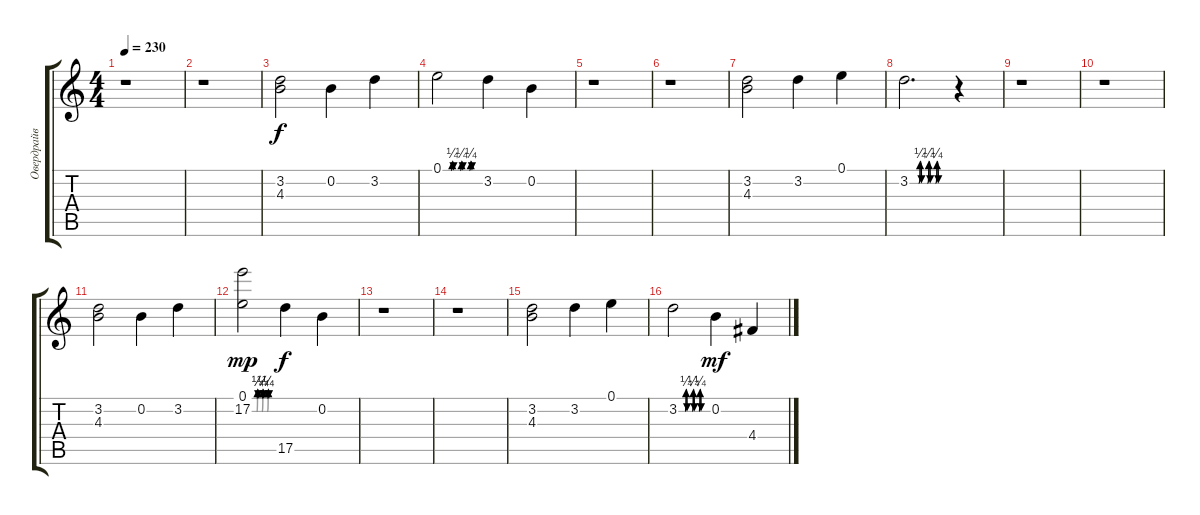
\track ("Овердрайв" "Овердрайв") {instrument overdrivenguitar}
\staff {score tabs}
\tuning (E4 B3 G3 D3 A2 E2) {hide}
\ts (4 4)
\tempo 230
\clef g2
\ks c
r.1{dy f} |
r.1 |
(3.2 4.3).2 0.2.4 3.2.4 |
0.1{be (custom 0 0 13 0 15 1 17 0 28 0 30 1 32 0 43 0 45 1 47 0 60 0)}.2 3.2.4 0.2.4 |
r.1 |
r.1 |
(3.2 4.3).2 3.2.4 0.1.4 |
3.2{be (custom 0 0 13 0 15 1 17 0 26 0 28 1 30 0 38 0 40 1 42 0 60 0)}.2{d} r.4 |
r.1 |
r.1 |
(3.2 4.3).2 0.2.4 3.2.4 |
(0.1{be (custom 0 0 13 0 15 1 17 0 28 0 30 1 32 0 43 0 45 1 47 0 60 0)} 17.2{be (custom 0 0 13 0 15 1 17 0 28 0 30 1 32 0 43 0 45 1 47 0 60 0)}).2{dy mp} 17.5.4{dy f} 0.2.4 |
r.1 |
r.1 |
(3.2 4.3).2 3.2.4 0.1.4 |
3.2{be (custom 0 0 13 0 15 1 17 0 28 0 30 1 32 0 42 0 44 1 46 0 60 0)}.2 0.2.4{dy mf} 4.4.4
